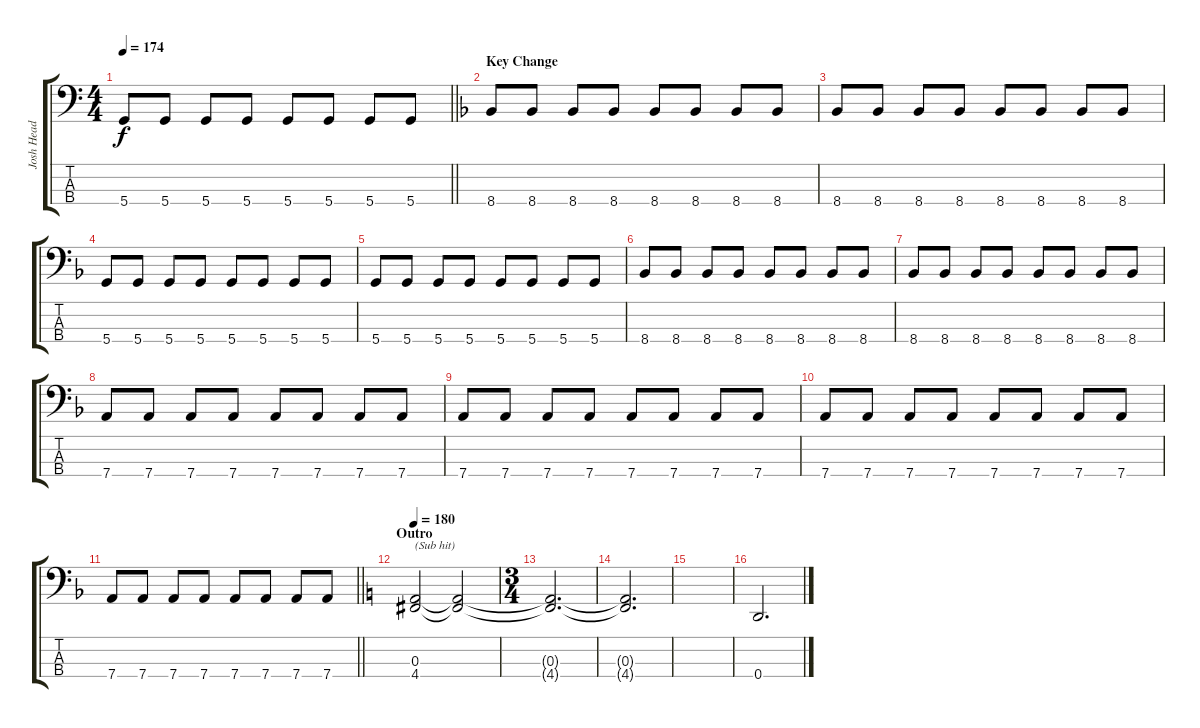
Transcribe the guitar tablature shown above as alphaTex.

\track ("Josh Head" "Josh Head") {instrument electricbasspick}
\staff {score tabs}
\tuning (G2 D2 A1 D1) {hide}
\ts (4 4)
\tempo 174
\clef f4
\barLineRight lightlight
\ks c
5.4.8{dy f} 5.4.8 5.4.8 5.4.8 5.4.8 5.4.8 5.4.8 5.4.8 |
\section ("" "Key Change")
\ks f
8.4.8 8.4.8 8.4.8 8.4.8 8.4.8 8.4.8 8.4.8 8.4.8 |
8.4.8 8.4.8 8.4.8 8.4.8 8.4.8 8.4.8 8.4.8 8.4.8 |
5.4.8 5.4.8 5.4.8 5.4.8 5.4.8 5.4.8 5.4.8 5.4.8 |
5.4.8 5.4.8 5.4.8 5.4.8 5.4.8 5.4.8 5.4.8 5.4.8 |
8.4.8 8.4.8 8.4.8 8.4.8 8.4.8 8.4.8 8.4.8 8.4.8 |
8.4.8 8.4.8 8.4.8 8.4.8 8.4.8 8.4.8 8.4.8 8.4.8 |
7.4.8 7.4.8 7.4.8 7.4.8 7.4.8 7.4.8 7.4.8 7.4.8 |
7.4.8 7.4.8 7.4.8 7.4.8 7.4.8 7.4.8 7.4.8 7.4.8 |
7.4.8 7.4.8 7.4.8 7.4.8 7.4.8 7.4.8 7.4.8 7.4.8 |
\barLineRight lightlight
7.4.8 7.4.8 7.4.8 7.4.8 7.4.8 7.4.8 7.4.8 7.4.8 |
\section ("" "Outro")
\tempo 180
\ks c
(0.3 4.4).2{txt "(Sub hit)" volume 12 instrument ocarina} (0.3{t} 4.4{t}).2{volume 2} |
\ts (3 4)
(0.3{t} 4.4{t}).2{d} |
(0.3{t} 4.4{t}).2{d} |
|
0.4.2{d volume 16 instrument electricbasspick}
